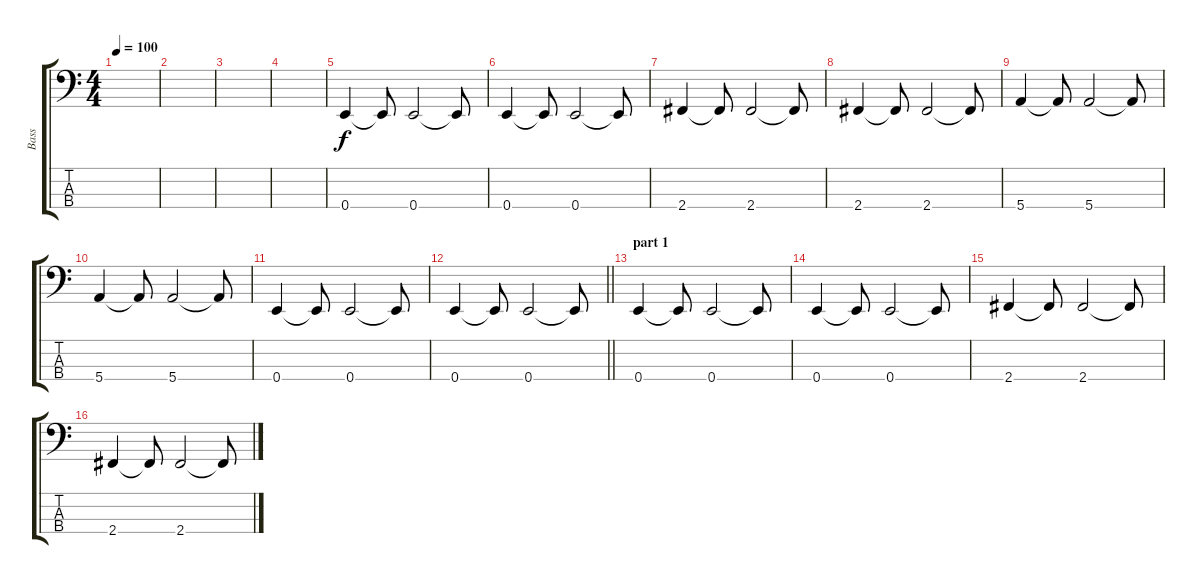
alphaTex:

\track ("Bass" "Bass") {instrument electricbassfinger}
\staff {score tabs}
\tuning (G2 D2 A1 E1) {hide}
\ts (4 4)
\tempo 100
\clef f4
\ks c
|
|
|
|
0.4.4 0.4{t}.8 0.4.2 0.4{t}.8 |
0.4.4 0.4{t}.8 0.4.2 0.4{t}.8 |
2.4.4 2.4{t}.8 2.4.2 2.4{t}.8 |
2.4.4 2.4{t}.8 2.4.2 2.4{t}.8 |
5.4.4 5.4{t}.8 5.4.2 5.4{t}.8 |
5.4.4 5.4{t}.8 5.4.2 5.4{t}.8 |
0.4.4 0.4{t}.8 0.4.2 0.4{t}.8 |
\barLineRight lightlight
0.4.4 0.4{t}.8 0.4.2 0.4{t}.8 |
\section ("" "part 1")
0.4.4 0.4{t}.8 0.4.2 0.4{t}.8 |
0.4.4 0.4{t}.8 0.4.2 0.4{t}.8 |
2.4.4 2.4{t}.8 2.4.2 2.4{t}.8 |
2.4.4 2.4{t}.8 2.4.2 2.4{t}.8
